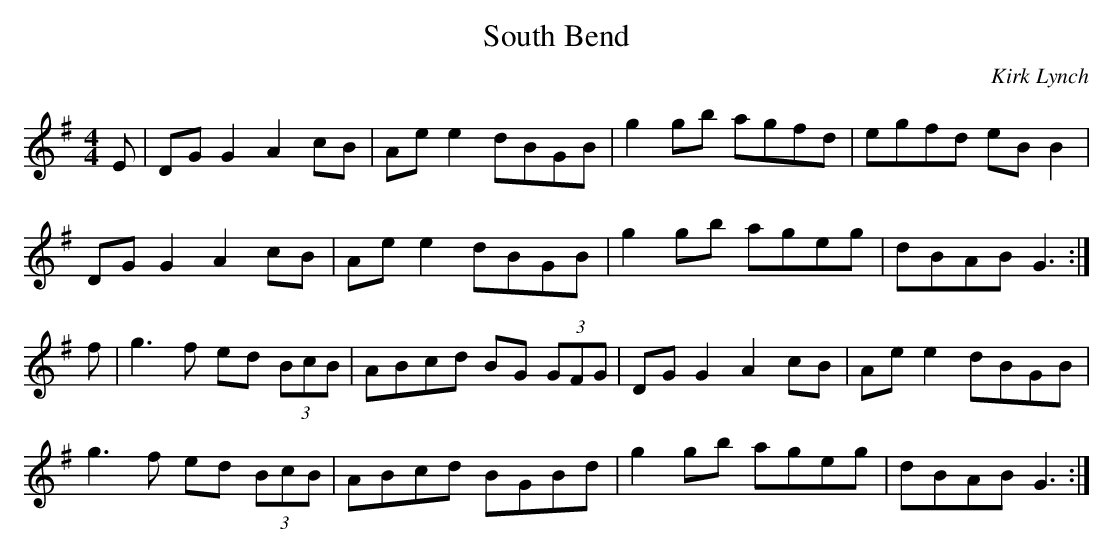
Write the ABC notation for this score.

X:1
T: South Bend
C: Kirk Lynch
M: 4/4
L: 1/8
K: G
E |DG G2 A2 cB |Ae e2 dBGB |g2 gb agfd |egfd eB B2 |
DG G2 A2 cB | Ae e2 dBGB | g2 gb ageg | dBAB G3 :|
f |g3 f ed (3BcB |ABcd BG (3GFG |DG G2 A2 cB |\
Ae e2 dBGB |
g3 f ed (3BcB | ABcd BGBd |g2 gb ageg |dBAB G3 :|
